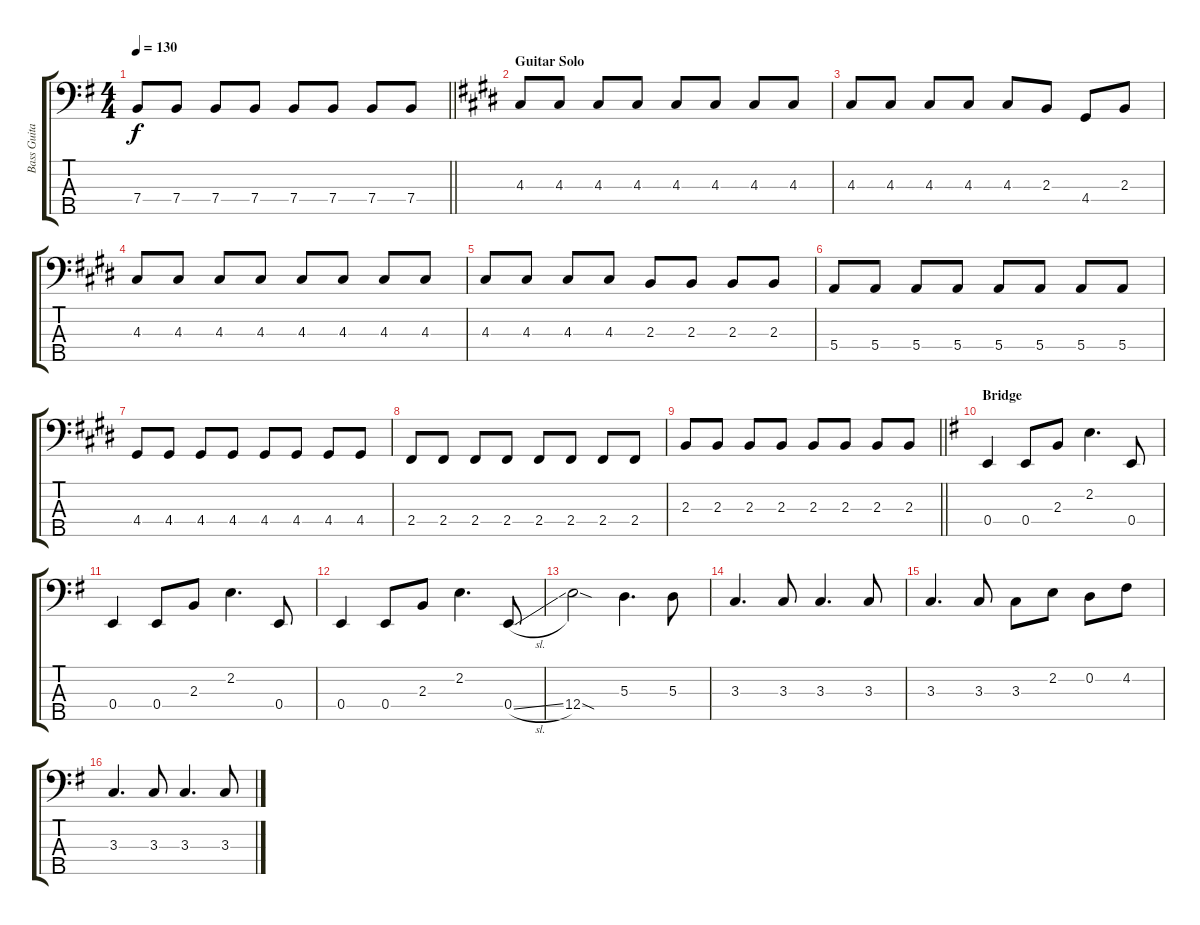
\track ("Bass Guitar" "Bass Guita") {instrument electricbassfinger}
\staff {score tabs}
\tuning (G2 D2 A1 E1 B0) {hide}
\ts (4 4)
\tempo 130
\clef f4
\barLineRight lightlight
\ks eminor
7.4.8{dy f} 7.4.8 7.4.8 7.4.8 7.4.8 7.4.8 7.4.8 7.4.8 |
\section ("" "Guitar Solo")
\ks c#minor
4.3.8 4.3.8 4.3.8 4.3.8 4.3.8 4.3.8 4.3.8 4.3.8 |
4.3.8 4.3.8 4.3.8 4.3.8 4.3.8 2.3.8 4.4.8 2.3.8 |
4.3.8 4.3.8 4.3.8 4.3.8 4.3.8 4.3.8 4.3.8 4.3.8 |
4.3.8 4.3.8 4.3.8 4.3.8 2.3.8 2.3.8 2.3.8 2.3.8 |
5.4.8 5.4.8 5.4.8 5.4.8 5.4.8 5.4.8 5.4.8 5.4.8 |
4.4.8 4.4.8 4.4.8 4.4.8 4.4.8 4.4.8 4.4.8 4.4.8 |
2.4.8 2.4.8 2.4.8 2.4.8 2.4.8 2.4.8 2.4.8 2.4.8 |
\barLineRight lightlight
2.3.8 2.3.8 2.3.8 2.3.8 2.3.8 2.3.8 2.3.8 2.3.8 |
\section ("" "Bridge")
\ks eminor
0.4.4 0.4.8 2.3.8 2.2.4{d} 0.4.8 |
0.4.4 0.4.8 2.3.8 2.2.4{d} 0.4.8 |
0.4.4 0.4.8 2.3.8 2.2.4{d} 0.4{sl}.8 |
12.4{sod}.2 5.3.4{d} 5.3.8 |
3.3.4{d} 3.3.8 3.3.4{d} 3.3.8 |
3.3.4{d} 3.3.8 3.3.8 2.2.8 0.2.8 4.2.8 |
3.3.4{d} 3.3.8 3.3.4{d} 3.3.8
